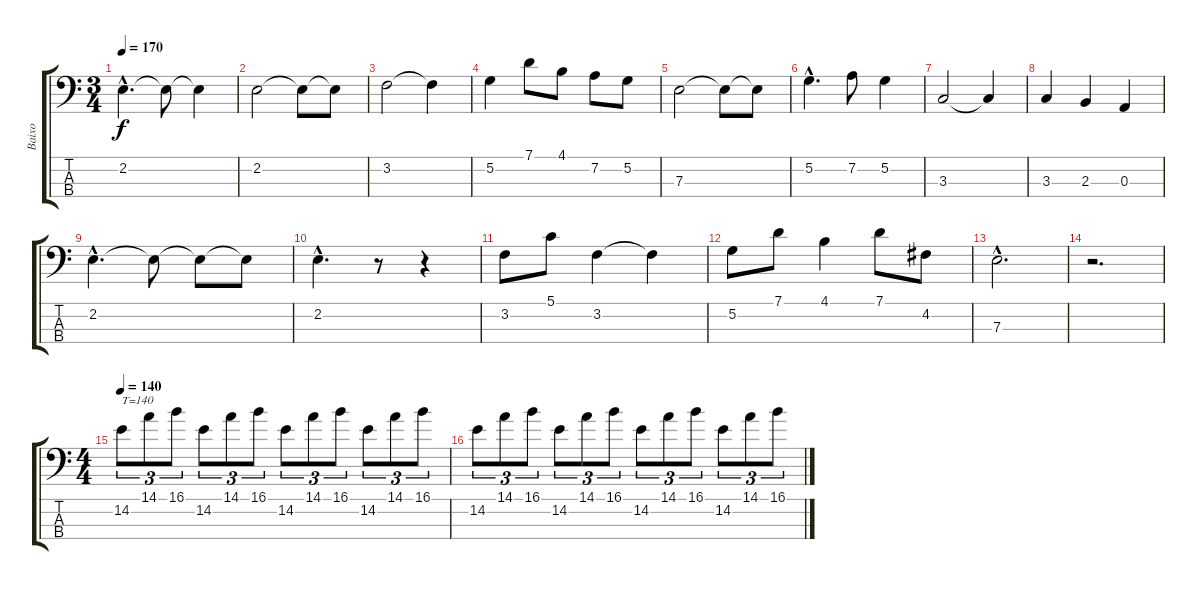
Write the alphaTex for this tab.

\track ("Baixo" "Baixo") {instrument acousticbass}
\staff {score tabs}
\tuning (G2 D2 A1 E1) {hide}
\ts (3 4)
\tempo 170
\clef f4
\ks c
2.2{hac}.4{d dy f} 2.2{t}.8 2.2{t}.4 |
2.2.2 2.2{t}.8 2.2{t}.8 |
3.2.2 3.2{t}.4 |
5.2.4 7.1.8 4.1.8 7.2.8 5.2.8 |
7.3.2 7.3{t}.8 7.3{t}.8 |
5.2{hac}.4{d} 7.2.8 5.2.4 |
3.3.2 3.3{t}.4 |
3.3.4 2.3.4 0.3.4 |
2.2{hac}.4{d} 2.2{t}.8 2.2{t}.8 2.2{t}.8 |
2.2{hac}.4{d} r.8 r.4 |
3.2.8 5.1.8 3.2.4 3.2{t}.4 |
5.2.8 7.1.8 4.1.4 7.1.8 4.2.8 |
7.3{hac}.2{d} |
r.2{d} |
\ts (4 4)
\tempo 140
14.2.8{tu (3 2) txt "T=140"} 14.1.8{tu (3 2)} 16.1.8{tu (3 2)} 14.2.8{tu (3 2)} 14.1.8{tu (3 2)} 16.1.8{tu (3 2)} 14.2.8{tu (3 2)} 14.1.8{tu (3 2)} 16.1.8{tu (3 2)} 14.2.8{tu (3 2)} 14.1.8{tu (3 2)} 16.1.8{tu (3 2)} |
14.2.8{tu (3 2)} 14.1.8{tu (3 2)} 16.1.8{tu (3 2)} 14.2.8{tu (3 2)} 14.1.8{tu (3 2)} 16.1.8{tu (3 2)} 14.2.8{tu (3 2)} 14.1.8{tu (3 2)} 16.1.8{tu (3 2)} 14.2.8{tu (3 2)} 14.1.8{tu (3 2)} 16.1.8{tu (3 2)}
